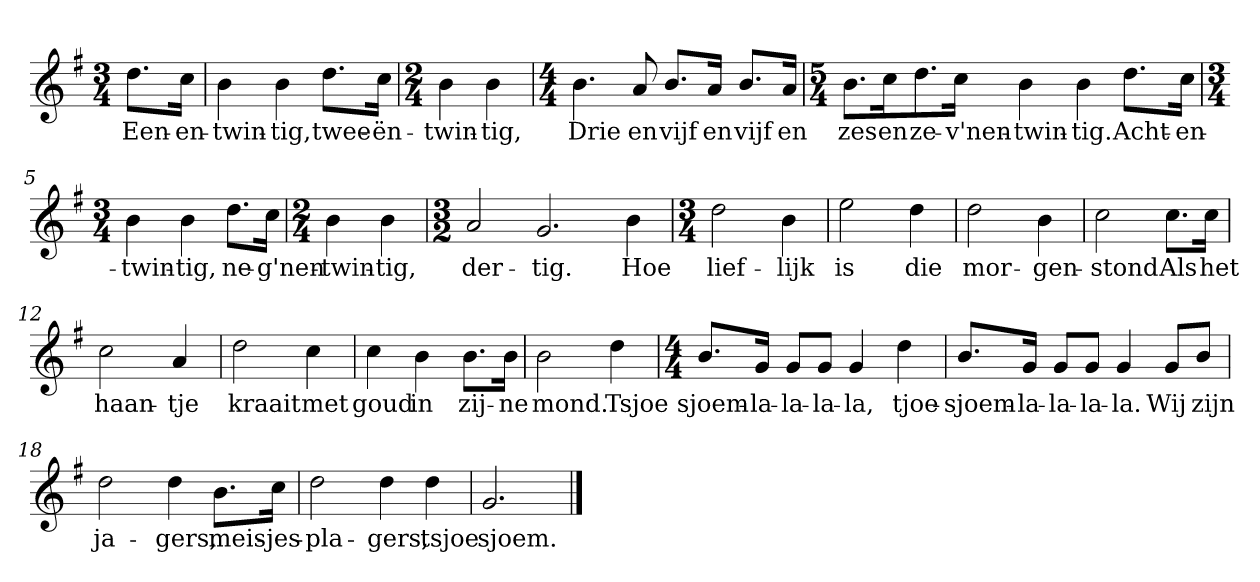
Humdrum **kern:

**kern	**text
*part1	*part1
*staff1	*staff1
*clefG2	*
*k[f#]	*
*G:	*
*M3/4	*
*MM120	*
=	=
8.dd\L	Een-
16cc\Jk	-en-
=1	=1
4b	-twin-
4b	-tig,
8.dd\L	twee-
16cc\Jk	-ën-
=2	=2
*M2/4	*
4b	-twin-
4b	-tig,
=3	=3
*M4/4	*
4.b	Drie
8a	en
8.b/L	vijf
16a/Jk	en
8.b/L	vijf
16a/Jk	en
=4	=4
*M5/4	*
8.b\L	zes
16cc\k	en
8.dd\	ze-
16cc\Jk	-v'nen-
4b	-twin-
4b	-tig.
8.dd\L	Acht-
16cc\Jk	-en-
=5	=5
*M3/4	*
4b	-twin-
4b	-tig,
8.dd\L	ne-
16cc\Jk	-g'nen-
=6	=6
*M2/4	*
4b	-twin-
4b	-tig,
=7	=7
*M3/2	*
2a	der-
2.g	-tig.
4b	Hoe
=8	=8
*M3/4	*
2dd	lief-
4b	-lijk
=9	=9
2ee	is
4dd	die
=10	=10
2dd	mor-
4b	-gen-
=11	=11
2cc	-stond
8.cc\L	Als
16cc\Jk	het
=12	=12
2cc	haan-
4a	-tje
=13	=13
2dd	kraait
4cc	met
=14	=14
4cc	goud
4b	in
8.b\L	zij-
16b\Jk	-ne
=15	=15
2b	mond.
4dd	Tsjoe
=16	=16
*M4/4	*
8.b/L	sjoem-
16g/Jk	-la-
8g/L	-la-
8g/J	-la-
4g	-la,
4dd	tjoe-
=17	=17
8.b/L	-sjoem-
16g/Jk	-la-
8g/L	-la-
8g/J	-la-
4g	-la.
8g/L	Wij
8b/J	zijn
=18	=18
2dd	ja-
4dd	-gers,
8.b\L	meis-
16cc\Jk	-jes-
=19	=19
2dd	-pla-
4dd	-gers,
4dd	tsjoe
=20	=20
2.g	sjoem.
==	==
*-	*-
